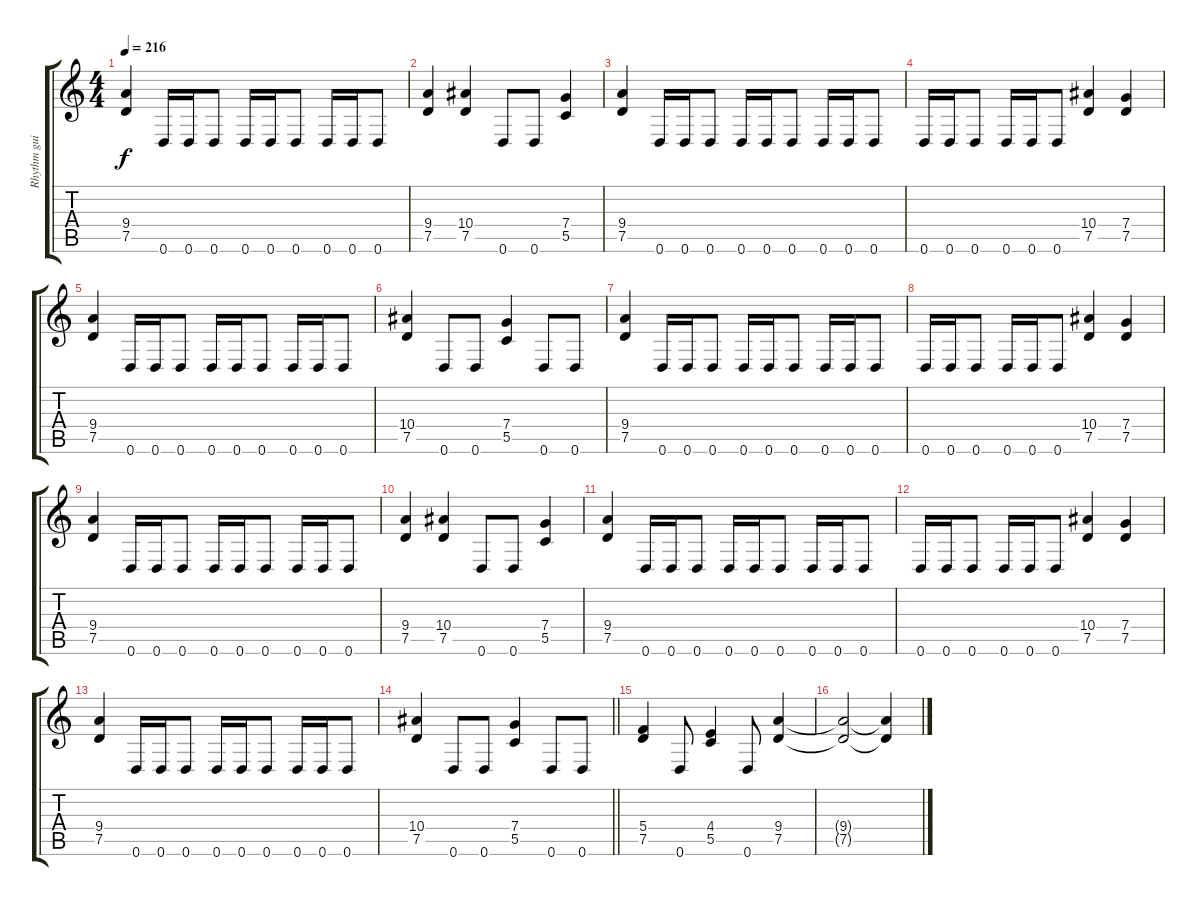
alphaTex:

\track ("Rhythm guitar" "Rhythm gui") {instrument distortionguitar}
\staff {score tabs}
\tuning (D4 A3 F3 C3 G2 D2) {hide}
\ts (4 4)
\tempo 216
\clef g2
\ks c
(9.4 7.5).4{dy f} 0.6.16 0.6.16 0.6.8 0.6.16 0.6.16 0.6.8 0.6.16 0.6.16 0.6.8 |
(9.4 7.5).4 (10.4 7.5).4 0.6.8 0.6.8 (7.4 5.5).4 |
(9.4 7.5).4 0.6.16 0.6.16 0.6.8 0.6.16 0.6.16 0.6.8 0.6.16 0.6.16 0.6.8 |
0.6.16 0.6.16 0.6.8 0.6.16 0.6.16 0.6.8 (10.4 7.5).4 (7.4 7.5).4 |
(9.4 7.5).4 0.6.16 0.6.16 0.6.8 0.6.16 0.6.16 0.6.8 0.6.16 0.6.16 0.6.8 |
(10.4 7.5).4 0.6.8 0.6.8 (7.4 5.5).4 0.6.8 0.6.8 |
(9.4 7.5).4 0.6.16 0.6.16 0.6.8 0.6.16 0.6.16 0.6.8 0.6.16 0.6.16 0.6.8 |
0.6.16 0.6.16 0.6.8 0.6.16 0.6.16 0.6.8 (10.4 7.5).4 (7.4 7.5).4 |
(9.4 7.5).4 0.6.16 0.6.16 0.6.8 0.6.16 0.6.16 0.6.8 0.6.16 0.6.16 0.6.8 |
(9.4 7.5).4 (10.4 7.5).4 0.6.8 0.6.8 (7.4 5.5).4 |
(9.4 7.5).4 0.6.16 0.6.16 0.6.8 0.6.16 0.6.16 0.6.8 0.6.16 0.6.16 0.6.8 |
0.6.16 0.6.16 0.6.8 0.6.16 0.6.16 0.6.8 (10.4 7.5).4 (7.4 7.5).4 |
(9.4 7.5).4 0.6.16 0.6.16 0.6.8 0.6.16 0.6.16 0.6.8 0.6.16 0.6.16 0.6.8 |
\barLineRight lightlight
(10.4 7.5).4 0.6.8 0.6.8 (7.4 5.5).4 0.6.8 0.6.8 |
(5.4 7.5).4 0.6.8 (4.4 5.5).4 0.6.8 (9.4 7.5).4 |
(9.4{t} 7.5{t}).2 (9.4{t} 7.5{t}).4
